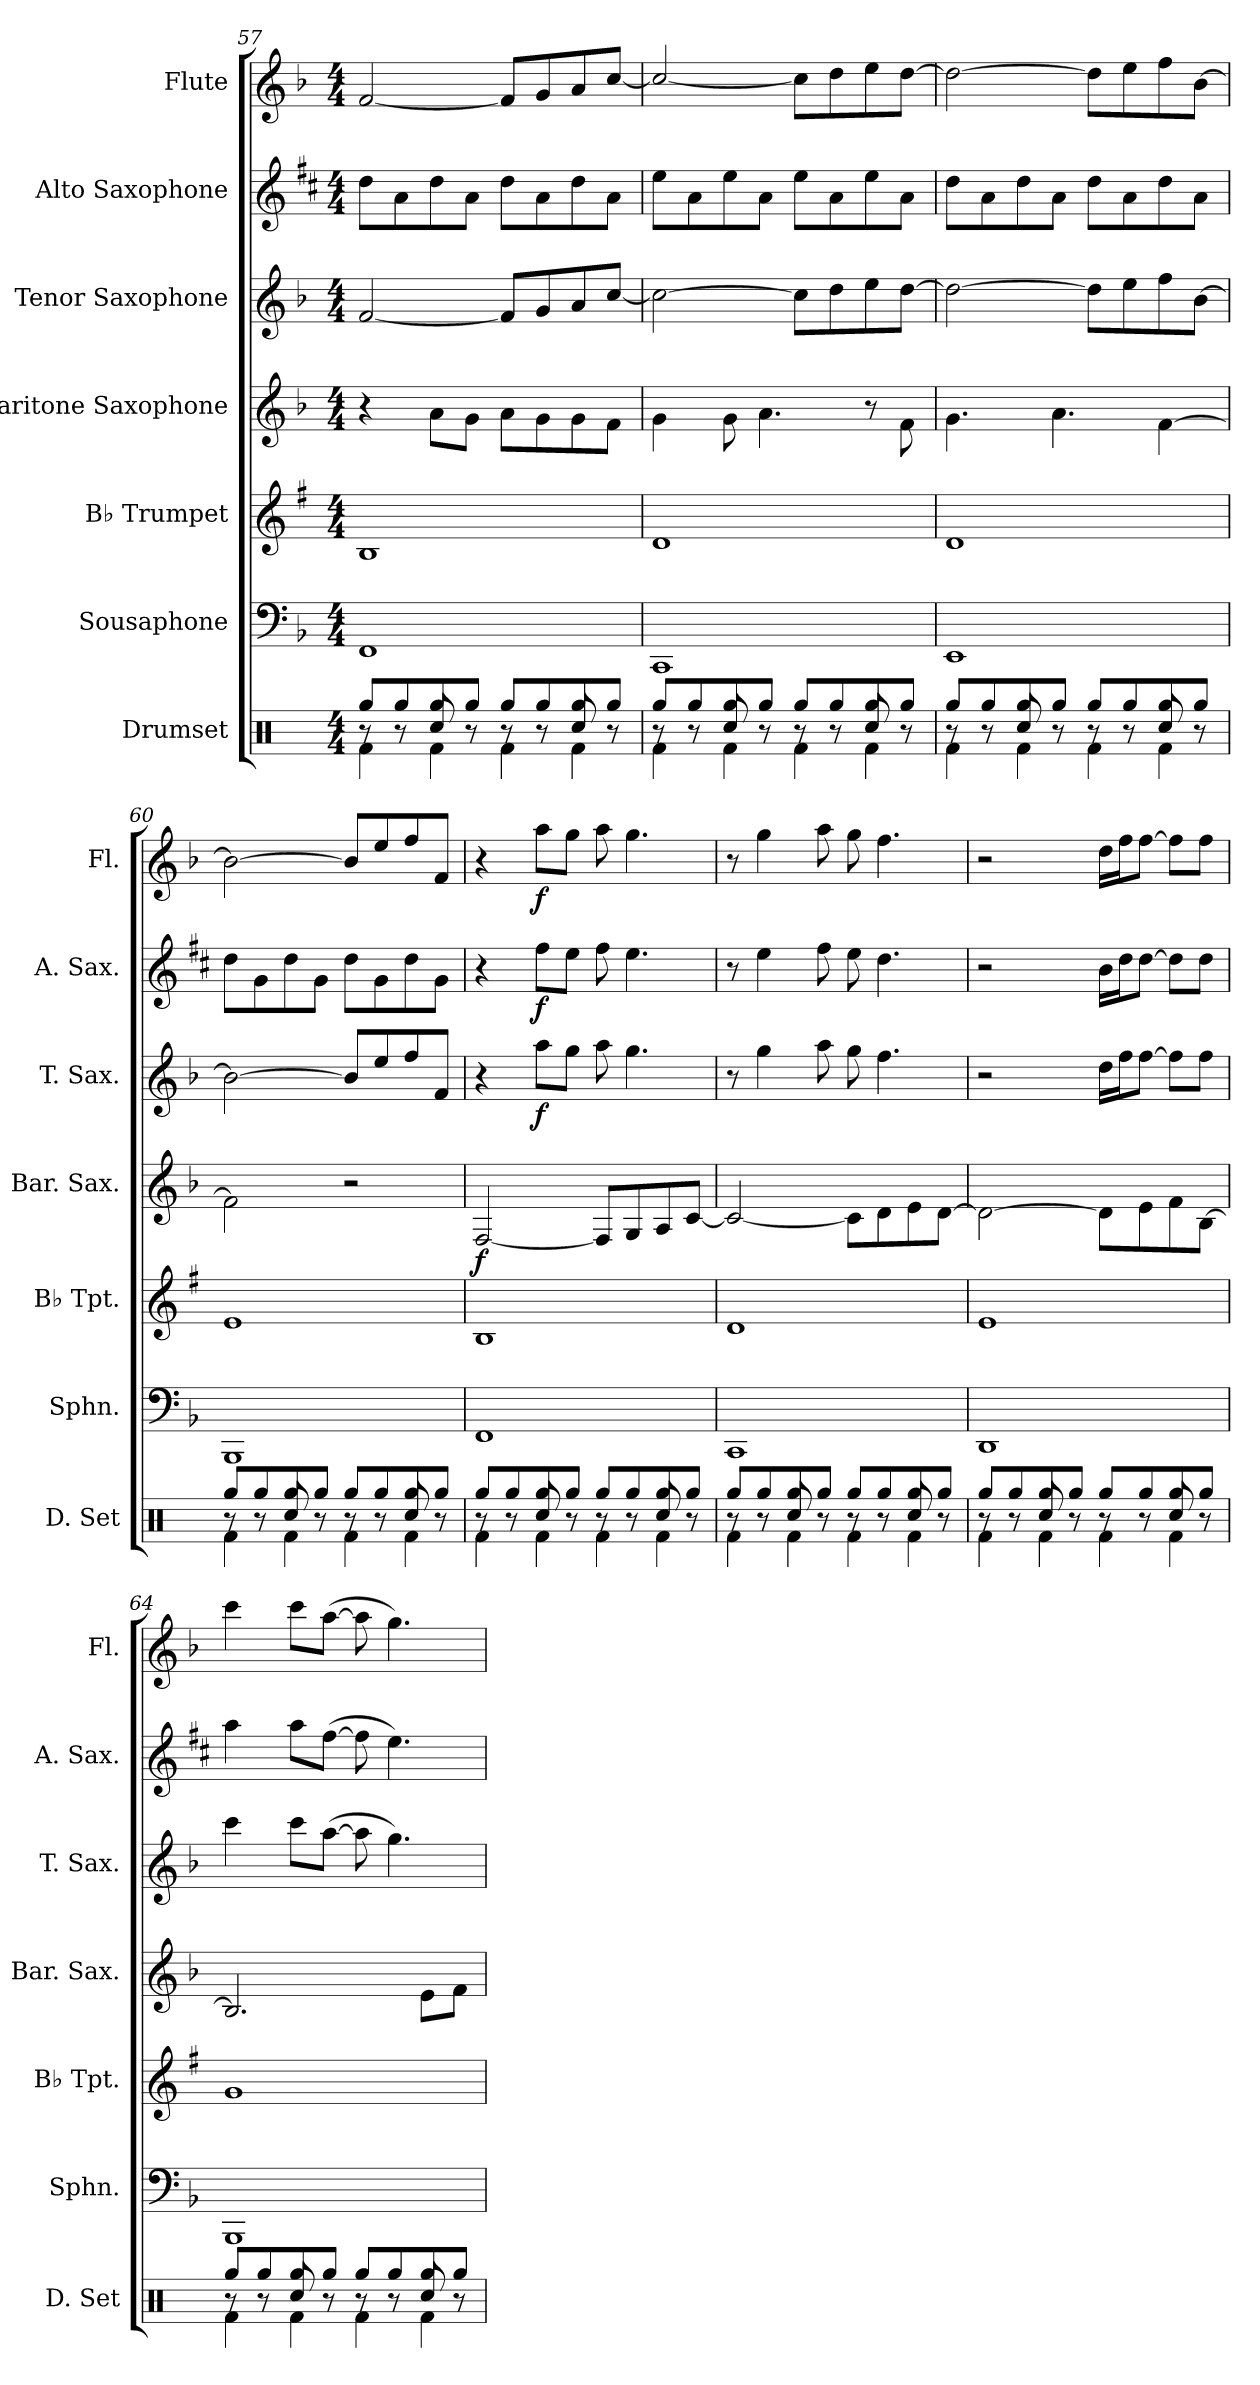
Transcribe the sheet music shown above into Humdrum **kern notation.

**kern	**kern	**kern	**kern	**dynam	**kern	**dynam	**kern	**dynam	**kern	**dynam
*part7	*part6	*part5	*part4	*part4	*part3	*part3	*part2	*part2	*part1	*part1
*staff7	*staff6	*staff5	*staff4	*staff4	*staff3	*staff3	*staff2	*staff2	*staff1	*staff1
*I"Drumset	*I"Sousaphone	*I"B♭ Trumpet	*I"Baritone Saxophone	*	*I"Tenor Saxophone	*	*I"Alto Saxophone	*	*I"Flute	*
*I'D. Set	*I'Sphn.	*I'B♭ Tpt.	*I'Bar. Sax.	*	*I'T. Sax.	*	*I'A. Sax.	*	*I'Fl.	*
*clefX	*clefF4	*clefG2	*clefG2	*	*clefG2	*	*clefG2	*	*clefG2	*
*	*	*ITrd1c2	*ITrd12c21	*	*ITrd8c14	*	*ITrd5c9	*	*	*
*k[]	*k[b-]	*k[b-]	*k[b-]	*	*k[b-]	*	*k[b-]	*	*k[b-]	*
*M4/4	*M4/4	*M4/4	*M4/4	*	*M4/4	*	*M4/4	*	*M4/4	*
=57	=57	=57	=57	=57	=57	=57	=57	=57	=57	=57
*^	*	*	*	*	*	*	*	*	*	*
*	*^	*	*	*	*	*	*	*	*	*	*
8r	4Rf\	8Rgg/L	1FF	1A	4r	.	[2F/	.	8f\L	.	[2f/	.
8r	.	8Rgg/	.	.	.	.	.	.	8c\	.	.	.
8Rcc/	4Rf\	8Rgg/	.	.	8A\L	.	.	.	8f\	.	.	.
8r	.	8Rgg/J	.	.	8G\J	.	.	.	8c\J	.	.	.
8r	4Rf\	8Rgg/L	.	.	8A\L	.	8F/L]	.	8f\L	.	8f/L]	.
8r	.	8Rgg/	.	.	8G\	.	8G/	.	8c\	.	8g/	.
8Rcc/	4Rf\	8Rgg/	.	.	8G\	.	8A/	.	8f\	.	8a/	.
8r	.	8Rgg/J	.	.	8F\J	.	[8c/J	.	8c\J	.	[8cc/J	.
=58	=58	=58	=58	=58	=58	=58	=58	=58	=58	=58	=58	=58
8r	4Rf\	8Rgg/L	1CC	1c	4G\	.	2c\_	.	8g\L	.	2cc/_	.
8r	.	8Rgg/	.	.	.	.	.	.	8c\	.	.	.
8Rcc/	4Rf\	8Rgg/	.	.	8G\	.	.	.	8g\	.	.	.
8r	.	8Rgg/J	.	.	4.A\	.	.	.	8c\J	.	.	.
8r	4Rf\	8Rgg/L	.	.	.	.	8c\L]	.	8g\L	.	8cc\L]	.
8r	.	8Rgg/	.	.	.	.	8d\	.	8c\	.	8dd\	.
8Rcc/	4Rf\	8Rgg/	.	.	8r	.	8e\	.	8g\	.	8ee\	.
8r	.	8Rgg/J	.	.	8F\	.	[8d\J	.	8c\J	.	[8dd\J	.
!!LO:PB:g=z
=59	=59	=59	=59	=59	=59	=59	=59	=59	=59	=59	=59	=59
8r	4Rf\	8Rgg/L	1EE	1c	4.G\	.	2d\_	.	8f\L	.	2dd\_	.
8r	.	8Rgg/	.	.	.	.	.	.	8c\	.	.	.
8Rcc/	4Rf\	8Rgg/	.	.	.	.	.	.	8f\	.	.	.
8r	.	8Rgg/J	.	.	4.A\	.	.	.	8c\J	.	.	.
8r	4Rf\	8Rgg/L	.	.	.	.	8d\L]	.	8f\L	.	8dd\L]	.
8r	.	8Rgg/	.	.	.	.	8e\	.	8c\	.	8ee\	.
8Rcc/	4Rf\	8Rgg/	.	.	[4F\	.	8f\	.	8f\	.	8ff\	.
8r	.	8Rgg/J	.	.	.	.	[8B-\J	.	8c\J	.	[8b-\J	.
=60	=60	=60	=60	=60	=60	=60	=60	=60	=60	=60	=60	=60
8r	4Rf\	8Rgg/L	1BBB-	1d	2F\]	.	2B-\_	.	8f\L	.	2b-\_	.
8r	.	8Rgg/	.	.	.	.	.	.	8B-\	.	.	.
8Rcc/	4Rf\	8Rgg/	.	.	.	.	.	.	8f\	.	.	.
8r	.	8Rgg/J	.	.	.	.	.	.	8B-\J	.	.	.
8r	4Rf\	8Rgg/L	.	.	2r	.	8B-/L]	.	8f\L	.	8b-/L]	.
8r	.	8Rgg/	.	.	.	.	8e/	.	8B-\	.	8ee/	.
8Rcc/	4Rf\	8Rgg/	.	.	.	.	8f/	.	8f\	.	8ff/	.
8r	.	8Rgg/J	.	.	.	.	8F/J	.	8B-\J	.	8f/J	.
=61	=61	=61	=61	=61	=61	=61	=61	=61	=61	=61	=61	=61
!	!	!	!	!	!	!LO:DY:b	!	!	!	!	!	!
8r	4Rf\	8Rgg/L	1FF	1A	[2FF/	f	4r	.	4r	.	4r	.
8r	.	8Rgg/	.	.	.	.	.	.	.	.	.	.
!	!	!	!	!	!	!	!	!LO:DY:b	!	!LO:DY:b	!	!LO:DY:b
8Rcc/	4Rf\	8Rgg/	.	.	.	.	8a\L	f	8a\L	f	8aa\L	f
8r	.	8Rgg/J	.	.	.	.	8g\J	.	8g\J	.	8gg\J	.
8r	4Rf\	8Rgg/L	.	.	8FF/L]	.	8a\	.	8a\	.	8aa\	.
8r	.	8Rgg/	.	.	8GG/	.	4.g\	.	4.g\	.	4.gg\	.
8Rcc/	4Rf\	8Rgg/	.	.	8AA/	.	.	.	.	.	.	.
8r	.	8Rgg/J	.	.	[8C/J	.	.	.	.	.	.	.
=62	=62	=62	=62	=62	=62	=62	=62	=62	=62	=62	=62	=62
8r	4Rf\	8Rgg/L	1CC	1c	2C/_	.	8r	.	8r	.	8r	.
8r	.	8Rgg/	.	.	.	.	4g\	.	4g\	.	4gg\	.
8Rcc/	4Rf\	8Rgg/	.	.	.	.	.	.	.	.	.	.
8r	.	8Rgg/J	.	.	.	.	8a\	.	8a\	.	8aa\	.
8r	4Rf\	8Rgg/L	.	.	8C\L]	.	8g\	.	8g\	.	8gg\	.
8r	.	8Rgg/	.	.	8D\	.	4.f\	.	4.f\	.	4.ff\	.
8Rcc/	4Rf\	8Rgg/	.	.	8E\	.	.	.	.	.	.	.
8r	.	8Rgg/J	.	.	[8D\J	.	.	.	.	.	.	.
!!LO:PB:g=z
=63	=63	=63	=63	=63	=63	=63	=63	=63	=63	=63	=63	=63
8r	4Rf\	8Rgg/L	1DD	1d	2D\_	.	2r	.	2r	.	2r	.
8r	.	8Rgg/	.	.	.	.	.	.	.	.	.	.
8Rcc/	4Rf\	8Rgg/	.	.	.	.	.	.	.	.	.	.
8r	.	8Rgg/J	.	.	.	.	.	.	.	.	.	.
8r	4Rf\	8Rgg/L	.	.	8D\L]	.	16d\LL	.	16d\LL	.	16dd\LL	.
.	.	.	.	.	.	.	16f\J	.	16f\J	.	16ff\J	.
8r	.	8Rgg/	.	.	8E\	.	[8f\J	.	[8f\J	.	[8ff\J	.
8Rcc/	4Rf\	8Rgg/	.	.	8F\	.	8f\L]	.	8f\L]	.	8ff\L]	.
8r	.	8Rgg/J	.	.	[8BB-\J	.	8f\J	.	8f\J	.	8ff\J	.
=64	=64	=64	=64	=64	=64	=64	=64	=64	=64	=64	=64	=64
8r	4Rf\	8Rgg/L	1BBB-	1f	2.BB-/]	.	4cc\	.	4cc\	.	4ccc\	.
8r	.	8Rgg/	.	.	.	.	.	.	.	.	.	.
8Rcc/	4Rf\	8Rgg/	.	.	.	.	8cc\L	.	8cc\L	.	8ccc\L	.
8r	.	8Rgg/J	.	.	.	.	(>[8a\J	.	(>[8a\J	.	(>[8aa\J	.
8r	4Rf\	8Rgg/L	.	.	.	.	8a\]	.	8a\]	.	8aa\]	.
8r	.	8Rgg/	.	.	.	.	4.g\)	.	4.g\)	.	4.gg\)	.
8Rcc/	4Rf\	8Rgg/	.	.	8E\L	.	.	.	.	.	.	.
8r	.	8Rgg/J	.	.	8F\J	.	.	.	.	.	.	.
*v	*v	*v	*	*	*	*	*	*	*	*	*	*
=	=	=	=	=	=	=	=	=	=	=
*-	*-	*-	*-	*-	*-	*-	*-	*-	*-	*-
